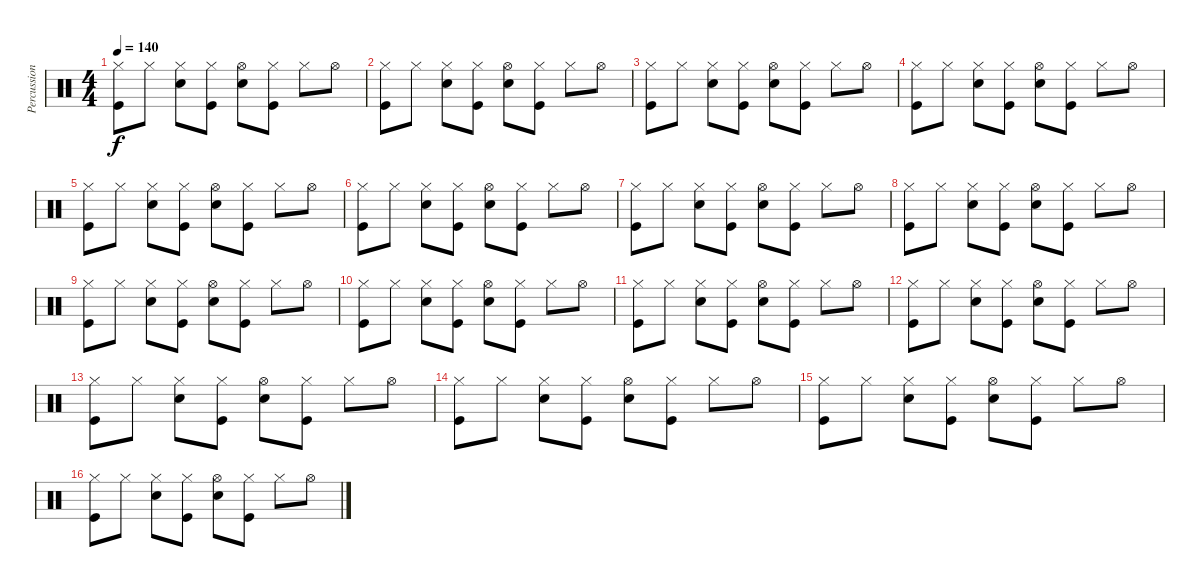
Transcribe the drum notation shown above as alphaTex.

\track ("Percussion" "Percussion") {instrument percussion}
\staff {score}
\articulation defaults
\ts (4 4)
\tempo 140
\clef neutral
\ks c
("Hi-Hat (closed)" "Kick (hit)").8{dy f} "Hi-Hat (closed)".8 ("Hi-Hat (closed)" "Snare (hit) 2").8 ("Hi-Hat (closed)" "Kick (hit)").8 ("Hi-Hat (open)" "Snare (hit) 2").8 ("Hi-Hat (closed)" "Kick (hit)").8 "Hi-Hat (closed)".8 "Hi-Hat (open)".8 |
("Hi-Hat (closed)" "Kick (hit)").8 "Hi-Hat (closed)".8 ("Hi-Hat (closed)" "Snare (hit) 2").8 ("Hi-Hat (closed)" "Kick (hit)").8 ("Hi-Hat (open)" "Snare (hit) 2").8 ("Hi-Hat (closed)" "Kick (hit)").8 "Hi-Hat (closed)".8 "Hi-Hat (open)".8 |
("Hi-Hat (closed)" "Kick (hit)").8 "Hi-Hat (closed)".8 ("Hi-Hat (closed)" "Snare (hit) 2").8 ("Hi-Hat (closed)" "Kick (hit)").8 ("Hi-Hat (open)" "Snare (hit) 2").8 ("Hi-Hat (closed)" "Kick (hit)").8 "Hi-Hat (closed)".8 "Hi-Hat (open)".8 |
("Hi-Hat (closed)" "Kick (hit)").8 "Hi-Hat (closed)".8 ("Hi-Hat (closed)" "Snare (hit) 2").8 ("Hi-Hat (closed)" "Kick (hit)").8 ("Hi-Hat (open)" "Snare (hit) 2").8 ("Hi-Hat (closed)" "Kick (hit)").8 "Hi-Hat (closed)".8 "Hi-Hat (open)".8 |
("Hi-Hat (closed)" "Kick (hit)").8 "Hi-Hat (closed)".8 ("Hi-Hat (closed)" "Snare (hit) 2").8 ("Hi-Hat (closed)" "Kick (hit)").8 ("Hi-Hat (open)" "Snare (hit) 2").8 ("Hi-Hat (closed)" "Kick (hit)").8 "Hi-Hat (closed)".8 "Hi-Hat (open)".8 |
("Hi-Hat (closed)" "Kick (hit)").8 "Hi-Hat (closed)".8 ("Hi-Hat (closed)" "Snare (hit) 2").8 ("Hi-Hat (closed)" "Kick (hit)").8 ("Hi-Hat (open)" "Snare (hit) 2").8 ("Hi-Hat (closed)" "Kick (hit)").8 "Hi-Hat (closed)".8 "Hi-Hat (open)".8 |
("Hi-Hat (closed)" "Kick (hit)").8 "Hi-Hat (closed)".8 ("Hi-Hat (closed)" "Snare (hit) 2").8 ("Hi-Hat (closed)" "Kick (hit)").8 ("Hi-Hat (open)" "Snare (hit) 2").8 ("Hi-Hat (closed)" "Kick (hit)").8 "Hi-Hat (closed)".8 "Hi-Hat (open)".8 |
("Hi-Hat (closed)" "Kick (hit)").8 "Hi-Hat (closed)".8 ("Hi-Hat (closed)" "Snare (hit) 2").8 ("Hi-Hat (closed)" "Kick (hit)").8 ("Hi-Hat (open)" "Snare (hit) 2").8 ("Hi-Hat (closed)" "Kick (hit)").8 "Hi-Hat (closed)".8 "Hi-Hat (open)".8 |
("Hi-Hat (closed)" "Kick (hit)").8 "Hi-Hat (closed)".8 ("Hi-Hat (closed)" "Snare (hit) 2").8 ("Hi-Hat (closed)" "Kick (hit)").8 ("Hi-Hat (open)" "Snare (hit) 2").8 ("Hi-Hat (closed)" "Kick (hit)").8 "Hi-Hat (closed)".8 "Hi-Hat (open)".8 |
("Hi-Hat (closed)" "Kick (hit)").8 "Hi-Hat (closed)".8 ("Hi-Hat (closed)" "Snare (hit) 2").8 ("Hi-Hat (closed)" "Kick (hit)").8 ("Hi-Hat (open)" "Snare (hit) 2").8 ("Hi-Hat (closed)" "Kick (hit)").8 "Hi-Hat (closed)".8 "Hi-Hat (open)".8 |
("Hi-Hat (closed)" "Kick (hit)").8 "Hi-Hat (closed)".8 ("Hi-Hat (closed)" "Snare (hit) 2").8 ("Hi-Hat (closed)" "Kick (hit)").8 ("Hi-Hat (open)" "Snare (hit) 2").8 ("Hi-Hat (closed)" "Kick (hit)").8 "Hi-Hat (closed)".8 "Hi-Hat (open)".8 |
("Hi-Hat (closed)" "Kick (hit)").8 "Hi-Hat (closed)".8 ("Hi-Hat (closed)" "Snare (hit) 2").8 ("Hi-Hat (closed)" "Kick (hit)").8 ("Hi-Hat (open)" "Snare (hit) 2").8 ("Hi-Hat (closed)" "Kick (hit)").8 "Hi-Hat (closed)".8 "Hi-Hat (open)".8 |
("Hi-Hat (closed)" "Kick (hit)").8 "Hi-Hat (closed)".8 ("Hi-Hat (closed)" "Snare (hit) 2").8 ("Hi-Hat (closed)" "Kick (hit)").8 ("Hi-Hat (open)" "Snare (hit) 2").8 ("Hi-Hat (closed)" "Kick (hit)").8 "Hi-Hat (closed)".8 "Hi-Hat (open)".8 |
("Hi-Hat (closed)" "Kick (hit)").8 "Hi-Hat (closed)".8 ("Hi-Hat (closed)" "Snare (hit) 2").8 ("Hi-Hat (closed)" "Kick (hit)").8 ("Hi-Hat (open)" "Snare (hit) 2").8 ("Hi-Hat (closed)" "Kick (hit)").8 "Hi-Hat (closed)".8 "Hi-Hat (open)".8 |
("Hi-Hat (closed)" "Kick (hit)").8 "Hi-Hat (closed)".8 ("Hi-Hat (closed)" "Snare (hit) 2").8 ("Hi-Hat (closed)" "Kick (hit)").8 ("Hi-Hat (open)" "Snare (hit) 2").8 ("Hi-Hat (closed)" "Kick (hit)").8 "Hi-Hat (closed)".8 "Hi-Hat (open)".8 |
("Hi-Hat (closed)" "Kick (hit)").8 "Hi-Hat (closed)".8 ("Hi-Hat (closed)" "Snare (hit) 2").8 ("Hi-Hat (closed)" "Kick (hit)").8 ("Hi-Hat (open)" "Snare (hit) 2").8 ("Hi-Hat (closed)" "Kick (hit)").8 "Hi-Hat (closed)".8 "Hi-Hat (open)".8
